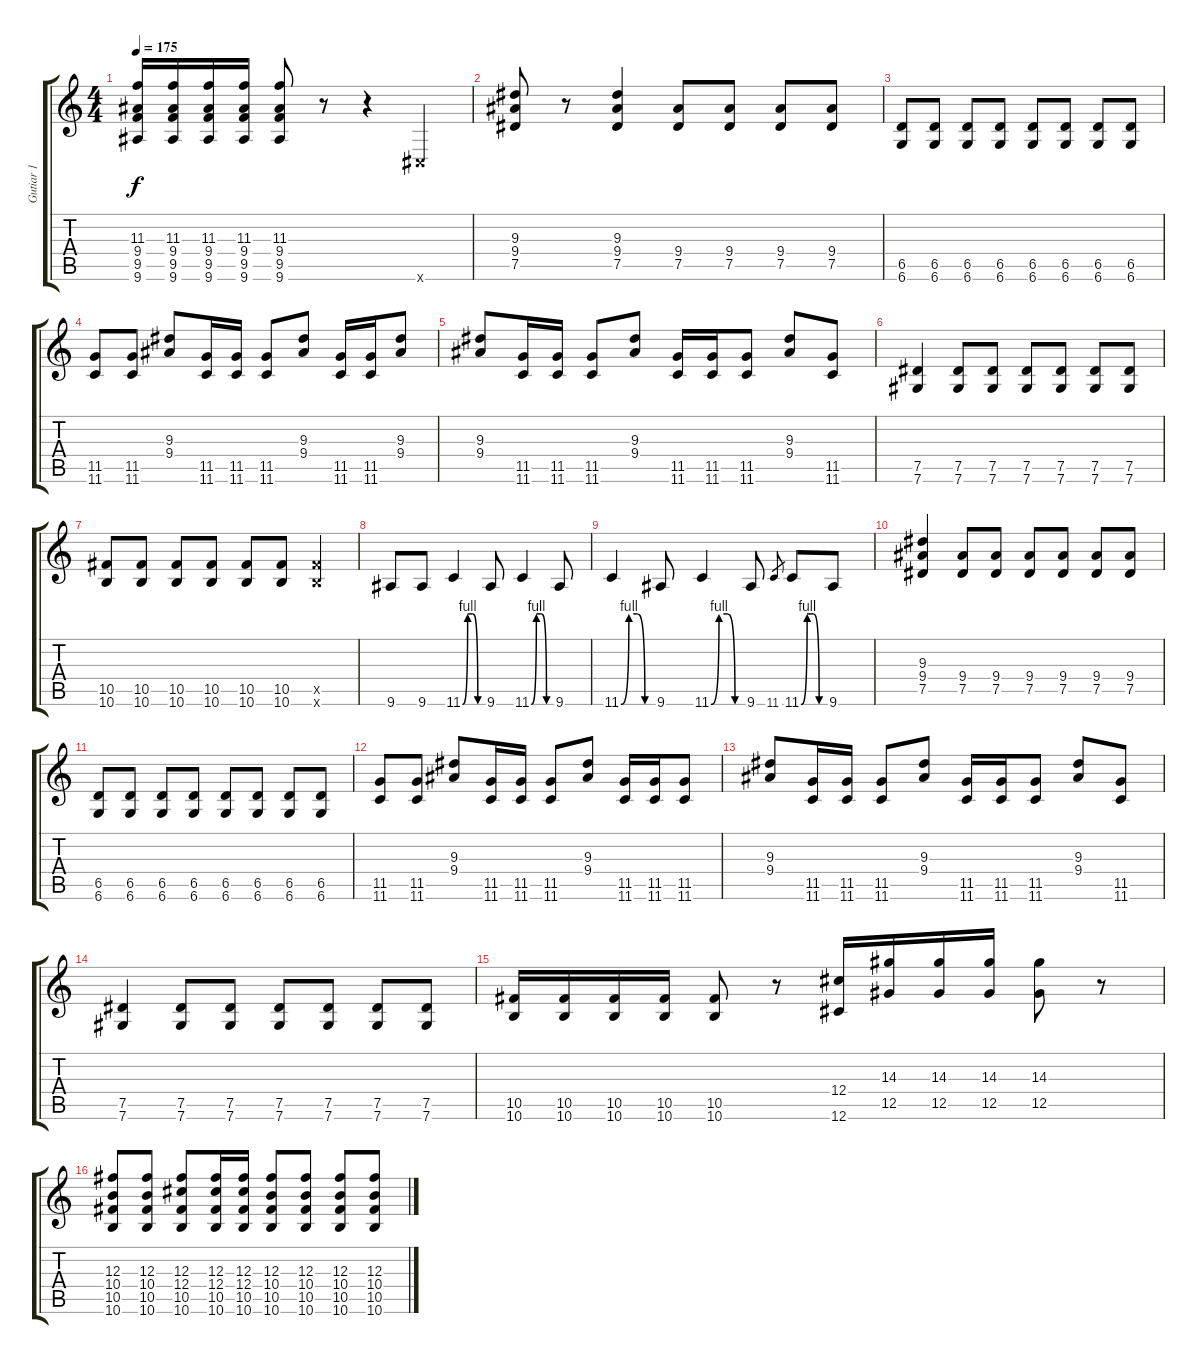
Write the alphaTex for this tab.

\track ("Gutiar 1" "Gutiar 1") {instrument distortionguitar}
\staff {score tabs}
\tuning (Eb4 Bb3 Gb3 Db3 Ab2 Db2) {hide}
\ts (4 4)
\tempo 175
\clef g2
\ks c
(11.3 9.4 9.5 9.6).16{dy f} (11.3 9.4 9.5 9.6).16 (11.3 9.4 9.5 9.6).16 (11.3 9.4 9.5 9.6).16 (11.3 9.4 9.5 9.6).8 r.8 r.4 0.6{x}.4 |
(9.3 9.4 7.5).8 r.8 (9.3 9.4 7.5).4 (9.4 7.5).8 (9.4 7.5).8 (9.4 7.5).8 (9.4 7.5).8 |
(6.5 6.6).8 (6.5 6.6).8 (6.5 6.6).8 (6.5 6.6).8 (6.5 6.6).8 (6.5 6.6).8 (6.5 6.6).8 (6.5 6.6).8 |
(11.5 11.6).8 (11.5 11.6).8 (9.3 9.4).8 (11.5 11.6).16 (11.5 11.6).16 (11.5 11.6).8 (9.3 9.4).8 (11.5 11.6).16 (11.5 11.6).16 (9.3 9.4).8 |
(9.3 9.4).8 (11.5 11.6).16 (11.5 11.6).16 (11.5 11.6).8 (9.3 9.4).8 (11.5 11.6).16 (11.5 11.6).16 (11.5 11.6).8 (9.3 9.4).8 (11.5 11.6).8 |
(7.5 7.6).4 (7.5 7.6).8 (7.5 7.6).8 (7.5 7.6).8 (7.5 7.6).8 (7.5 7.6).8 (7.5 7.6).8 |
(10.5 10.6).8 (10.5 10.6).8 (10.5 10.6).8 (10.5 10.6).8 (10.5 10.6).8 (10.5 10.6).8 (10.5{x} 10.6{x}).4 |
9.6.8 9.6.8 11.6{be (custom 0 0 15 4 30 4 45 0 60 0)}.4 9.6.8 11.6{be (custom 0 0 15 4 30 4 45 0 60 0)}.4 9.6.8 |
11.6{be (custom 0 0 15 4 30 4 45 0 60 0)}.4 9.6.8 11.6{be (custom 0 0 15 4 30 4 45 0 60 0)}.4 9.6.8 11.6.8{gr} 11.6{be (custom 0 0 15 4 30 4 45 0 60 0)}.8 9.6.8 |
(9.3 9.4 7.5).4 (9.4 7.5).8 (9.4 7.5).8 (9.4 7.5).8 (9.4 7.5).8 (9.4 7.5).8 (9.4 7.5).8 |
(6.5 6.6).8 (6.5 6.6).8 (6.5 6.6).8 (6.5 6.6).8 (6.5 6.6).8 (6.5 6.6).8 (6.5 6.6).8 (6.5 6.6).8 |
(11.5 11.6).8 (11.5 11.6).8 (9.3 9.4).8 (11.5 11.6).16 (11.5 11.6).16 (11.5 11.6).8 (9.3 9.4).8 (11.5 11.6).16 (11.5 11.6).16 (11.5 11.6).8 |
(9.3 9.4).8 (11.5 11.6).16 (11.5 11.6).16 (11.5 11.6).8 (9.3 9.4).8 (11.5 11.6).16 (11.5 11.6).16 (11.5 11.6).8 (9.3 9.4).8 (11.5 11.6).8 |
(7.5 7.6).4 (7.5 7.6).8 (7.5 7.6).8 (7.5 7.6).8 (7.5 7.6).8 (7.5 7.6).8 (7.5 7.6).8 |
(10.5 10.6).16 (10.5 10.6).16 (10.5 10.6).16 (10.5 10.6).16 (10.5 10.6).8 r.8 (12.4 12.6).16 (14.3 12.5).16 (14.3 12.5).16 (14.3 12.5).16 (14.3 12.5).8 r.8 |
(12.3 10.4 10.5 10.6).8 (12.3 10.4 10.5 10.6).8 (12.3 12.4 10.5 10.6).8 (12.3 12.4 10.5 10.6).16 (12.3 12.4 10.5 10.6).16 (12.3 10.4 10.5 10.6).8 (12.3 10.4 10.5 10.6).8 (12.3 10.4 10.5 10.6).8 (12.3 10.4 10.5 10.6).8
